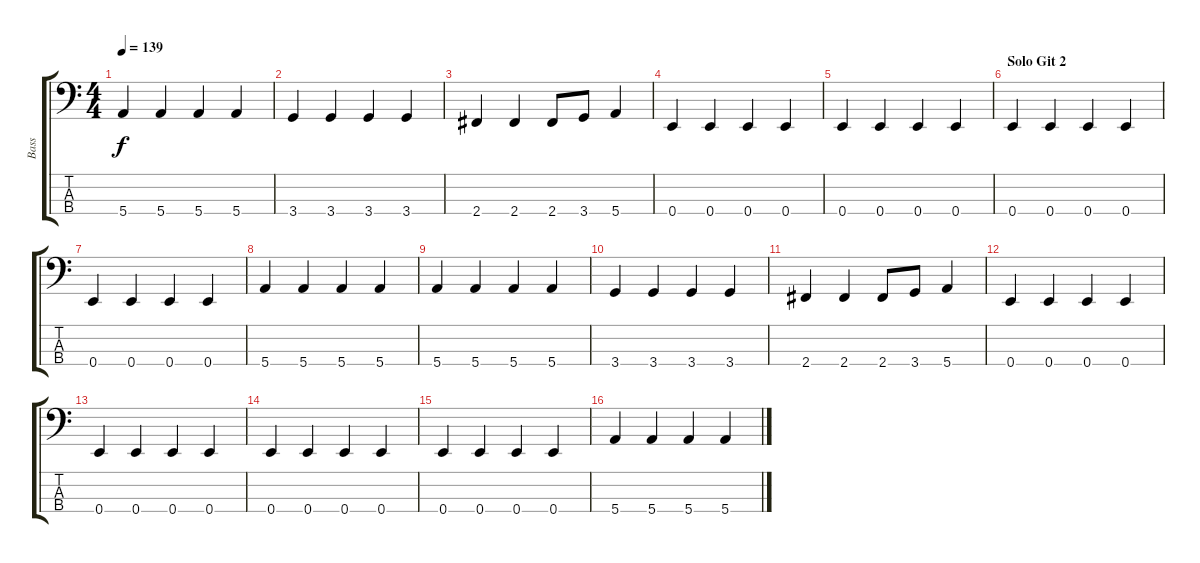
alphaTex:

\track ("Bass" "Bass") {instrument electricbassfinger}
\staff {score tabs}
\tuning (G2 D2 A1 E1) {hide}
\ts (4 4)
\tempo 139
\clef f4
\ks c
5.4.4{dy f} 5.4.4 5.4.4 5.4.4 |
3.4.4 3.4.4 3.4.4 3.4.4 |
2.4.4 2.4.4 2.4.8 3.4.8 5.4.4 |
0.4.4 0.4.4 0.4.4 0.4.4 |
0.4.4 0.4.4 0.4.4 0.4.4 |
\section ("" "Solo Git 2")
0.4.4 0.4.4 0.4.4 0.4.4 |
0.4.4 0.4.4 0.4.4 0.4.4 |
5.4.4 5.4.4 5.4.4 5.4.4 |
5.4.4 5.4.4 5.4.4 5.4.4 |
3.4.4 3.4.4 3.4.4 3.4.4 |
2.4.4 2.4.4 2.4.8 3.4.8 5.4.4 |
0.4.4 0.4.4 0.4.4 0.4.4 |
0.4.4 0.4.4 0.4.4 0.4.4 |
0.4.4 0.4.4 0.4.4 0.4.4 |
0.4.4 0.4.4 0.4.4 0.4.4 |
5.4.4 5.4.4 5.4.4 5.4.4
